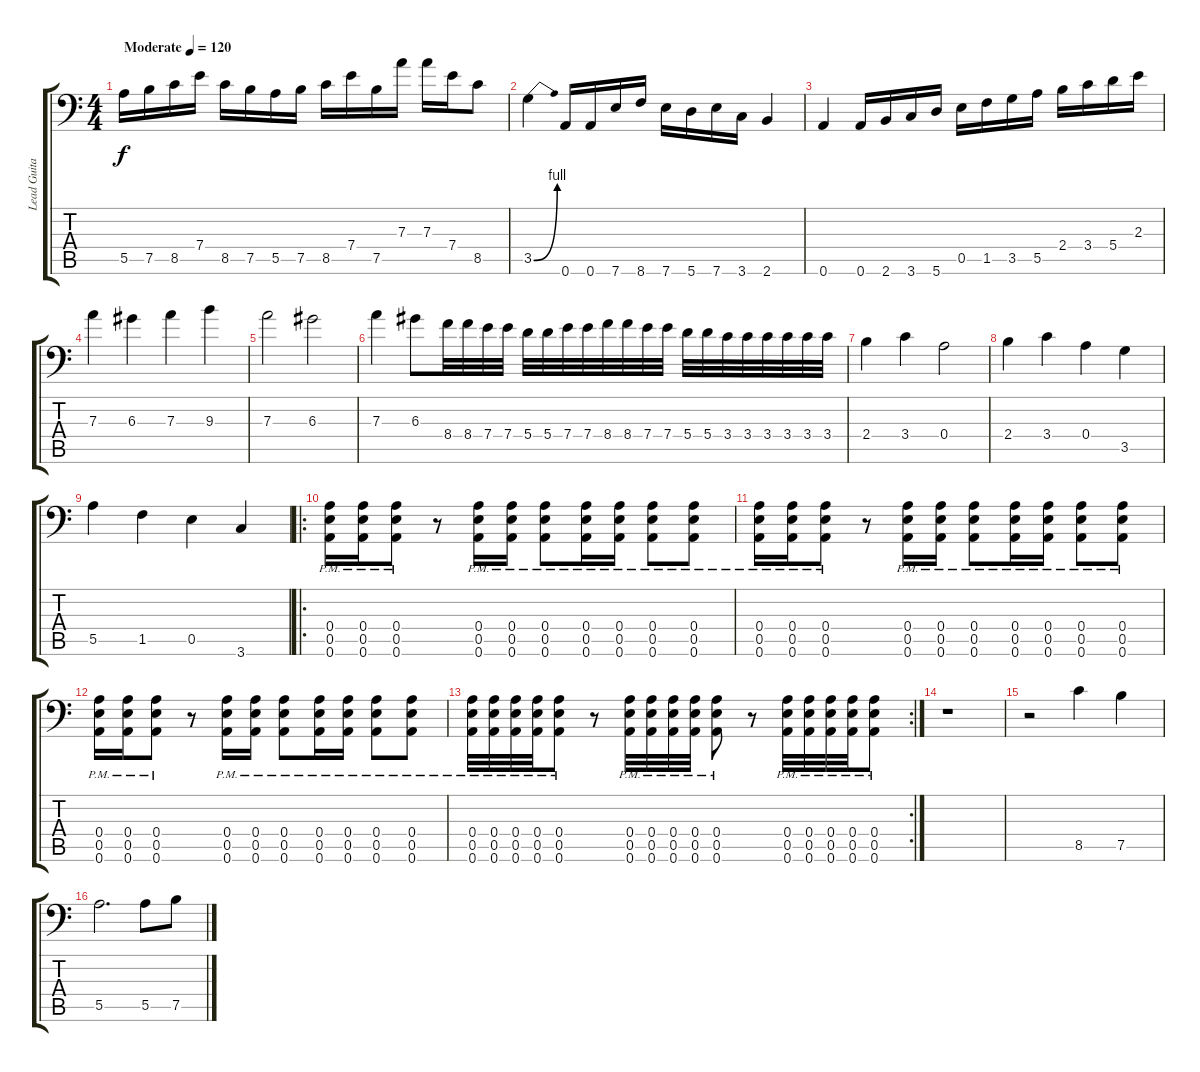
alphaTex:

\track ("Lead Guitar" "Lead Guita") {instrument distortionguitar}
\staff {score tabs}
\tuning (B3 Gb3 D3 A2 E2 A1) {hide}
\ts (4 4)
\tempo (120 "Moderate")
\clef f4
\ks c
5.5.16{dy f instrument distortionguitar} 7.5.16 8.5.16 7.4.16 8.5.16 7.5.16 5.5.16 7.5.16 8.5.16 7.4.16 7.5.16 7.3.16 7.3.16 7.4.16 8.5.8 |
3.5{be (bend 0 0 60 4)}.4 0.6.16 0.6.16 7.6.16 8.6.16 7.6.16 5.6.16 7.6.16 3.6.16 2.6.4 |
0.6.4 0.6.16 2.6.16 3.6.16 5.6.16 0.5.16 1.5.16 3.5.16 5.5.16 2.4.16 3.4.16 5.4.16 2.3.16 |
7.3.4 6.3.4 7.3.4 9.3.4 |
7.3.2 6.3.2 |
7.3.4 6.3.8 8.4.32 8.4.32 7.4.32 7.4.32 5.4.32 5.4.32 7.4.32 7.4.32 8.4.32 8.4.32 7.4.32 7.4.32 5.4.32 5.4.32 3.4.32 3.4.32 3.4.32 3.4.32 3.4.32 3.4.32 |
2.4.4 3.4.4 0.4.2 |
2.4.4 3.4.4 0.4.4 3.5.4 |
5.5.4 1.5.4 0.5.4 3.6.4 |
\ro
(0.4{pm} 0.5{pm} 0.6{pm}).16 (0.4{pm} 0.5{pm} 0.6{pm}).16 (0.4{pm} 0.5{pm} 0.6{pm}).8 r.8 (0.4{pm} 0.5{pm} 0.6{pm}).16 (0.4{pm} 0.5{pm} 0.6{pm}).16 (0.4{pm} 0.5{pm} 0.6{pm}).8 (0.4{pm} 0.5{pm} 0.6{pm}).16 (0.4{pm} 0.5{pm} 0.6{pm}).16 (0.4{pm} 0.5{pm} 0.6{pm}).8 (0.4{pm} 0.5{pm} 0.6{pm}).8 |
(0.4{pm} 0.5{pm} 0.6{pm}).16 (0.4{pm} 0.5{pm} 0.6{pm}).16 (0.4{pm} 0.5{pm} 0.6{pm}).8 r.8 (0.4{pm} 0.5{pm} 0.6{pm}).16 (0.4{pm} 0.5{pm} 0.6{pm}).16 (0.4{pm} 0.5{pm} 0.6{pm}).8 (0.4{pm} 0.5{pm} 0.6{pm}).16 (0.4{pm} 0.5{pm} 0.6{pm}).16 (0.4{pm} 0.5{pm} 0.6{pm}).8 (0.4{pm} 0.5{pm} 0.6{pm}).8 |
(0.4{pm} 0.5{pm} 0.6{pm}).16 (0.4{pm} 0.5{pm} 0.6{pm}).16 (0.4{pm} 0.5{pm} 0.6{pm}).8 r.8 (0.4{pm} 0.5{pm} 0.6{pm}).16 (0.4{pm} 0.5{pm} 0.6{pm}).16 (0.4{pm} 0.5{pm} 0.6{pm}).8 (0.4{pm} 0.5{pm} 0.6{pm}).16 (0.4{pm} 0.5{pm} 0.6{pm}).16 (0.4{pm} 0.5{pm} 0.6{pm}).8 (0.4{pm} 0.5{pm} 0.6{pm}).8 |
\rc 2
(0.4{pm} 0.5{pm} 0.6{pm}).32 (0.4{pm} 0.5{pm} 0.6{pm}).32 (0.4{pm} 0.5{pm} 0.6{pm}).32 (0.4{pm} 0.5{pm} 0.6{pm}).32 (0.4{pm} 0.5{pm} 0.6{pm}).8 r.8 (0.4{pm} 0.5{pm} 0.6{pm}).32 (0.4{pm} 0.5{pm} 0.6{pm}).32 (0.4{pm} 0.5{pm} 0.6{pm}).32 (0.4{pm} 0.5{pm} 0.6{pm}).32 (0.4{pm} 0.5{pm} 0.6{pm}).8 r.8 (0.4{pm} 0.5{pm} 0.6{pm}).32 (0.4{pm} 0.5{pm} 0.6{pm}).32 (0.4{pm} 0.5{pm} 0.6{pm}).32 (0.4{pm} 0.5{pm} 0.6{pm}).32 (0.4{pm} 0.5{pm} 0.6{pm}).8 |
r.1 |
r.2 8.5.4 7.5.4 |
5.5.2{d} 5.5.8 7.5.8
